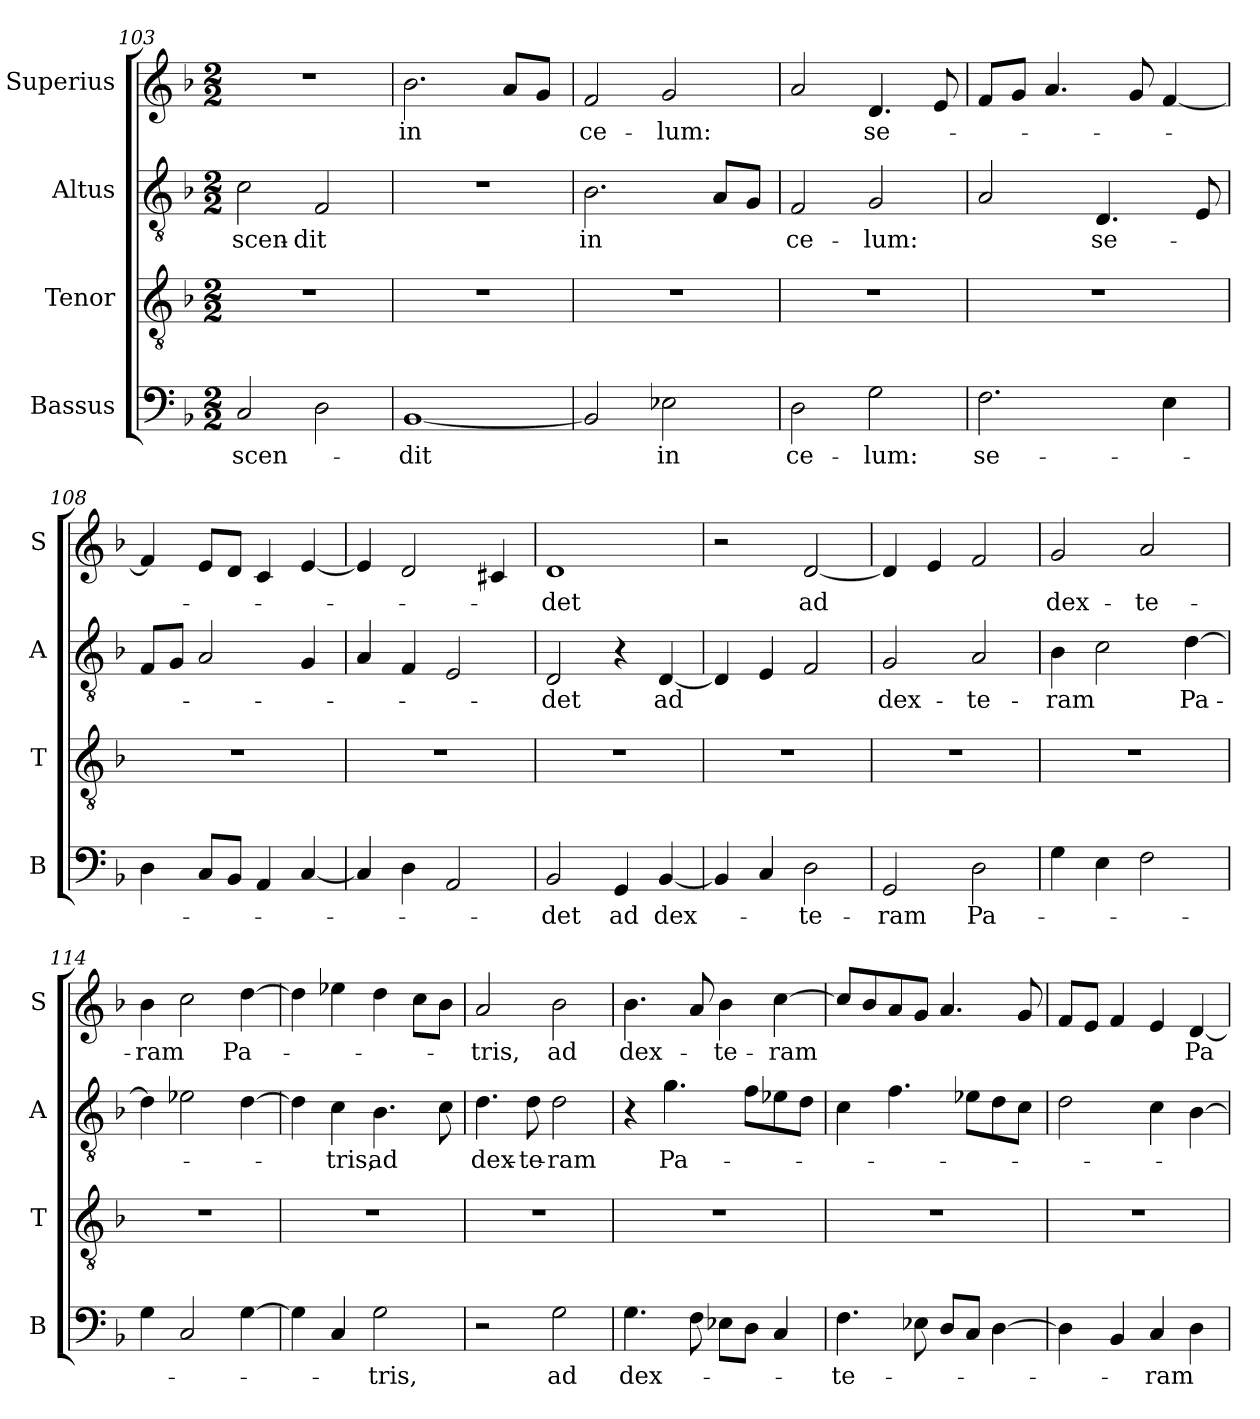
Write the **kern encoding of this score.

**kern	**text	**kern	**kern	**text	**kern	**text
*part4	*part4	*part3	*part2	*part2	*part1	*part1
*staff4	*staff4	*staff3	*staff2	*staff2	*staff1	*staff1
*I"Bassus	*	*I"Tenor	*I"Altus	*	*I"Superius	*
*I'B	*	*I'T	*I'A	*	*I'S	*
*clefF4	*	*clefGv2	*clefGv2	*	*clefG2	*
*k[b-]	*	*k[b-]	*k[b-]	*	*k[b-]	*
*M2/2	*	*M2/2	*M2/2	*	*M2/2	*
=103	=103	=103	=103	=103	=103	=103
2C	-scen-	1r	2c	-scen-	1r	.
2D	.	.	2F	-dit	.	.
=104	=104	=104	=104	=104	=104	=104
[1BB-	-dit	1r	1r	.	2.b-	in
.	.	.	.	.	8aL	.
.	.	.	.	.	8gJ	.
=105	=105	=105	=105	=105	=105	=105
2BB-]	.	1r	2.B-	in	2f	ce-
2E-X	in	.	.	.	2g	-lum:
.	.	.	8AL	.	.	.
.	.	.	8GJ	.	.	.
=106	=106	=106	=106	=106	=106	=106
2D	ce-	1r	2F	ce-	2a	.
2G	-lum:	.	2G	-lum:	4.d	se-
.	.	.	.	.	8e	.
=107	=107	=107	=107	=107	=107	=107
2.F	se-	1r	2A	.	8fL	.
.	.	.	.	.	8gJ	.
.	.	.	.	.	4.a	.
.	.	.	4.D	se-	.	.
.	.	.	.	.	8g	.
4E	.	.	.	.	[4f	.
.	.	.	8E	.	.	.
=108	=108	=108	=108	=108	=108	=108
4D	.	1r	8FL	.	4f]	.
.	.	.	8GJ	.	.	.
8CL	.	.	2A	.	8eL	.
8BB-J	.	.	.	.	8dJ	.
4AA	.	.	.	.	4c	.
[4C	.	.	4G	.	[4e	.
=109	=109	=109	=109	=109	=109	=109
4C]	.	1r	4A	.	4e]	.
4D	.	.	4F	.	2d	.
2AA	.	.	2E	.	.	.
.	.	.	.	.	4c#X	.
=110	=110	=110	=110	=110	=110	=110
2BB-	-det	1r	2D	-det	1d	-det
4GG	ad	.	4r	.	.	.
[4BB-	dex-	.	[4D	ad	.	.
=111	=111	=111	=111	=111	=111	=111
4BB-]	.	1r	4D]	.	2r	.
4C	.	.	4E	.	.	.
2D	-te-	.	2F	.	[2d	ad
=112	=112	=112	=112	=112	=112	=112
2GG	-ram	1r	2G	dex-	4d]	.
.	.	.	.	.	4e	.
!	!LO:LY:i	!	!	!	!	!
2D	Pa-	.	2A	-te-	2f	.
=113	=113	=113	=113	=113	=113	=113
4G	.	1r	4B-	-ram	2g	dex-
4E	.	.	2c	.	.	.
2F	.	.	.	.	2a	-te-
!	!	!	!	!LO:LY:i	!	!
.	.	.	[4d	Pa-	.	.
=114	=114	=114	=114	=114	=114	=114
4G	.	1r	4d]	.	4b-	-ram
2C	.	.	2e-X	.	2cc	.
!	!	!	!	!	!	!LO:LY:i
[4G	.	.	[4d	.	[4dd	Pa-
=115	=115	=115	=115	=115	=115	=115
4G]	.	1r	4d]	.	4dd]	.
!	!	!	!	!LO:LY:i	!	!
4C	.	.	4c	-tris,	4ee-X	.
!	!LO:LY:i	!	!	!LO:LY:i	!	!
2G	-tris,	.	4.B-	ad	4dd	.
.	.	.	.	.	8ccL	.
.	.	.	8c	.	8b-J	.
=116	=116	=116	=116	=116	=116	=116
!	!	!	!	!LO:LY:i	!	!LO:LY:i
2r	.	1r	4.d	dex-	2a	-tris,
!	!	!	!	!LO:LY:i	!	!
.	.	.	8d	-te-	.	.
!	!LO:LY:i	!	!	!LO:LY:i	!	!LO:LY:i
2G	ad	.	2d	-ram	2b-	ad
=117	=117	=117	=117	=117	=117	=117
!	!LO:LY:i	!	!	!	!	!LO:LY:i
4.G	dex-	1r	4r	.	4.b-	dex-
.	.	.	4.g	Pa-	.	.
8F	.	.	.	.	8a	.
!	!	!	!	!	!	!LO:LY:i
8E-XL	.	.	.	.	4b-	-te-
8DJ	.	.	8fL	.	.	.
!	!	!	!	!	!	!LO:LY:i
4C	.	.	8e-X	.	[4cc	-ram
.	.	.	8dJ	.	.	.
=118	=118	=118	=118	=118	=118	=118
!	!LO:LY:i	!	!	!	!	!
4.F	-te-	1r	4c	.	8ccL]	.
.	.	.	.	.	8b-	.
.	.	.	4.f	.	8a	.
8E-X	.	.	.	.	8gJ	.
8DL	.	.	.	.	4.a	.
8CJ	.	.	8e-XL	.	.	.
[4D	.	.	8d	.	.	.
.	.	.	8cJ	.	8g	.
=119	=119	=119	=119	=119	=119	=119
4D]	.	1r	2d	.	8fL	.
.	.	.	.	.	8eJ	.
4BB-	.	.	.	.	4f	.
!	!LO:LY:i	!	!	!	!	!
4C	-ram	.	4c	.	4e	.
4D	.	.	[4B-	.	[4d	Pa-
=	=	=	=	=	=	=
*-	*-	*-	*-	*-	*-	*-
